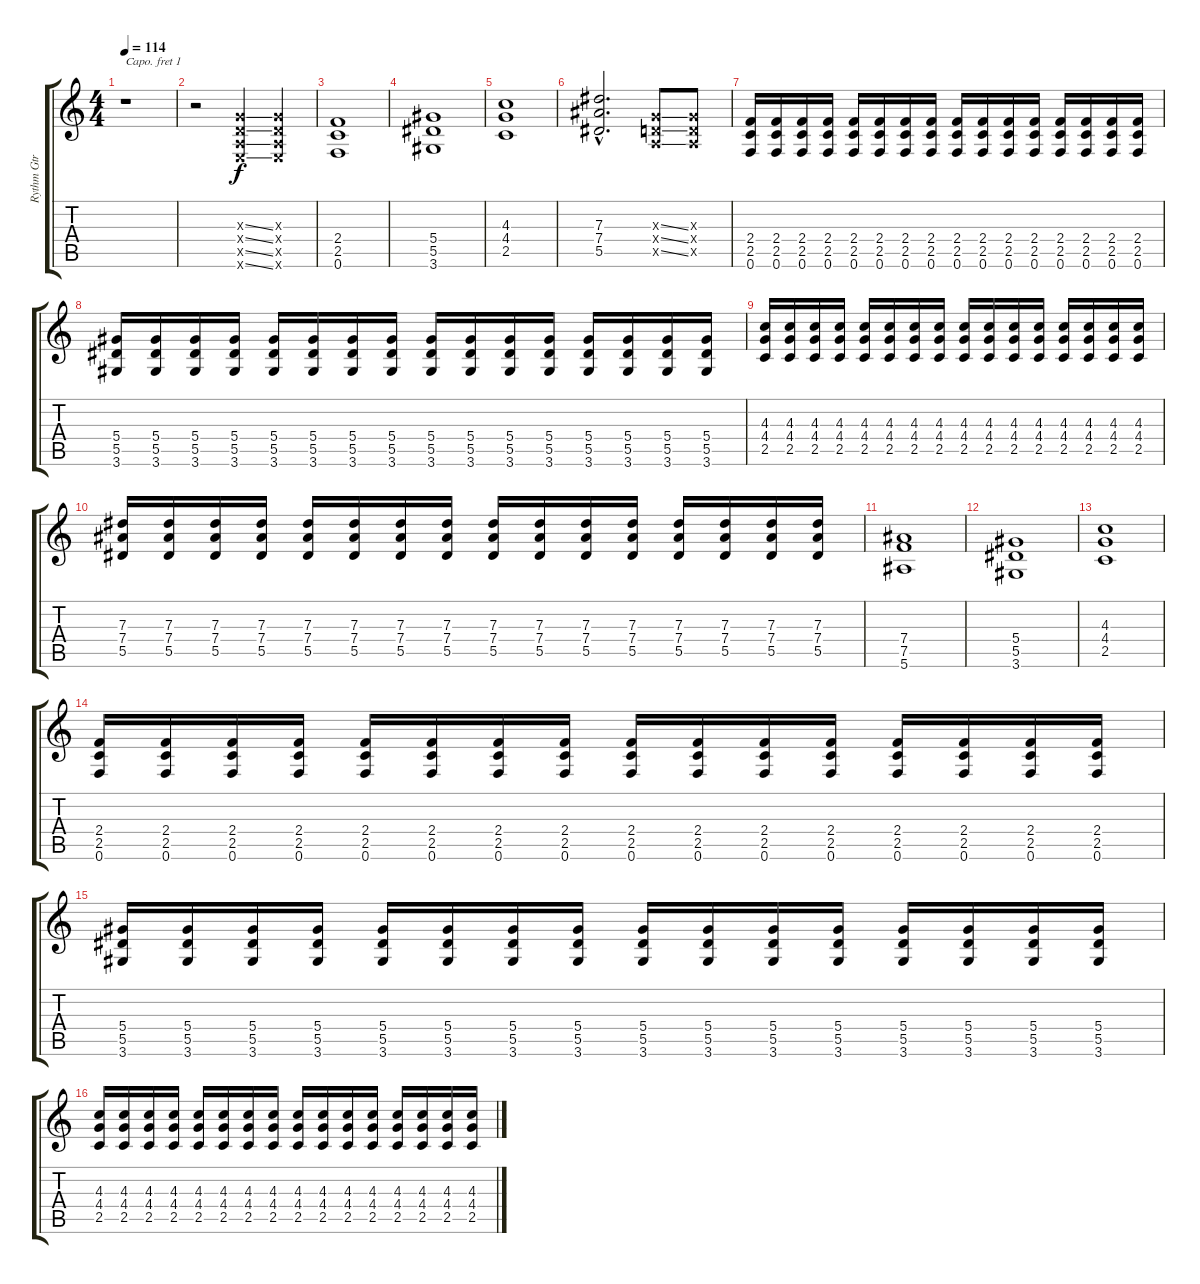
\track ("Rythm Gtr" "Rythm Gtr") {instrument distortionguitar}
\staff {score tabs}
\capo 1
\tuning (E4 B3 G3 D3 A2 E2) {hide}
\ts (4 4)
\tempo 114
\clef g2
\ks c
r.1{dy f instrument distortionguitar} |
r.2 (-1.3{ss x} -1.4{ss x} -1.5{ss x} -1.6{ss x}).4 (-1.3{x} -1.4{x} -1.5{x} -1.6{x}).4 |
(2.4 2.5 0.6).1 |
(5.4 5.5 3.6).1 |
(4.3 4.4 2.5).1 |
(7.3{hac} 7.4{hac} 5.5{hac}).2{d} (-1.3{ss x} -1.4{ss x} -1.5{ss x}).8 (-1.3{x} -1.4{x} -1.5{x}).8 |
(2.4 2.5 0.6).16 (2.4 2.5 0.6).16 (2.4 2.5 0.6).16 (2.4 2.5 0.6).16 (2.4 2.5 0.6).16 (2.4 2.5 0.6).16 (2.4 2.5 0.6).16 (2.4 2.5 0.6).16 (2.4 2.5 0.6).16 (2.4 2.5 0.6).16 (2.4 2.5 0.6).16 (2.4 2.5 0.6).16 (2.4 2.5 0.6).16 (2.4 2.5 0.6).16 (2.4 2.5 0.6).16 (2.4 2.5 0.6).16 |
(5.4 5.5 3.6).16 (5.4 5.5 3.6).16 (5.4 5.5 3.6).16 (5.4 5.5 3.6).16 (5.4 5.5 3.6).16 (5.4 5.5 3.6).16 (5.4 5.5 3.6).16 (5.4 5.5 3.6).16 (5.4 5.5 3.6).16 (5.4 5.5 3.6).16 (5.4 5.5 3.6).16 (5.4 5.5 3.6).16 (5.4 5.5 3.6).16 (5.4 5.5 3.6).16 (5.4 5.5 3.6).16 (5.4 5.5 3.6).16 |
(4.3 4.4 2.5).16 (4.3 4.4 2.5).16 (4.3 4.4 2.5).16 (4.3 4.4 2.5).16 (4.3 4.4 2.5).16 (4.3 4.4 2.5).16 (4.3 4.4 2.5).16 (4.3 4.4 2.5).16 (4.3 4.4 2.5).16 (4.3 4.4 2.5).16 (4.3 4.4 2.5).16 (4.3 4.4 2.5).16 (4.3 4.4 2.5).16 (4.3 4.4 2.5).16 (4.3 4.4 2.5).16 (4.3 4.4 2.5).16 |
(7.3 7.4 5.5).16 (7.3 7.4 5.5).16 (7.3 7.4 5.5).16 (7.3 7.4 5.5).16 (7.3 7.4 5.5).16 (7.3 7.4 5.5).16 (7.3 7.4 5.5).16 (7.3 7.4 5.5).16 (7.3 7.4 5.5).16 (7.3 7.4 5.5).16 (7.3 7.4 5.5).16 (7.3 7.4 5.5).16 (7.3 7.4 5.5).16 (7.3 7.4 5.5).16 (7.3 7.4 5.5).16 (7.3 7.4 5.5).16 |
(7.4 7.5 5.6).1 |
(5.4 5.5 3.6).1 |
(4.3 4.4 2.5).1 |
(2.4 2.5 0.6).16 (2.4 2.5 0.6).16 (2.4 2.5 0.6).16 (2.4 2.5 0.6).16 (2.4 2.5 0.6).16 (2.4 2.5 0.6).16 (2.4 2.5 0.6).16 (2.4 2.5 0.6).16 (2.4 2.5 0.6).16 (2.4 2.5 0.6).16 (2.4 2.5 0.6).16 (2.4 2.5 0.6).16 (2.4 2.5 0.6).16 (2.4 2.5 0.6).16 (2.4 2.5 0.6).16 (2.4 2.5 0.6).16 |
(5.4 5.5 3.6).16 (5.4 5.5 3.6).16 (5.4 5.5 3.6).16 (5.4 5.5 3.6).16 (5.4 5.5 3.6).16 (5.4 5.5 3.6).16 (5.4 5.5 3.6).16 (5.4 5.5 3.6).16 (5.4 5.5 3.6).16 (5.4 5.5 3.6).16 (5.4 5.5 3.6).16 (5.4 5.5 3.6).16 (5.4 5.5 3.6).16 (5.4 5.5 3.6).16 (5.4 5.5 3.6).16 (5.4 5.5 3.6).16 |
(4.3 4.4 2.5).16 (4.3 4.4 2.5).16 (4.3 4.4 2.5).16 (4.3 4.4 2.5).16 (4.3 4.4 2.5).16 (4.3 4.4 2.5).16 (4.3 4.4 2.5).16 (4.3 4.4 2.5).16 (4.3 4.4 2.5).16 (4.3 4.4 2.5).16 (4.3 4.4 2.5).16 (4.3 4.4 2.5).16 (4.3 4.4 2.5).16 (4.3 4.4 2.5).16 (4.3 4.4 2.5).16 (4.3 4.4 2.5).16
